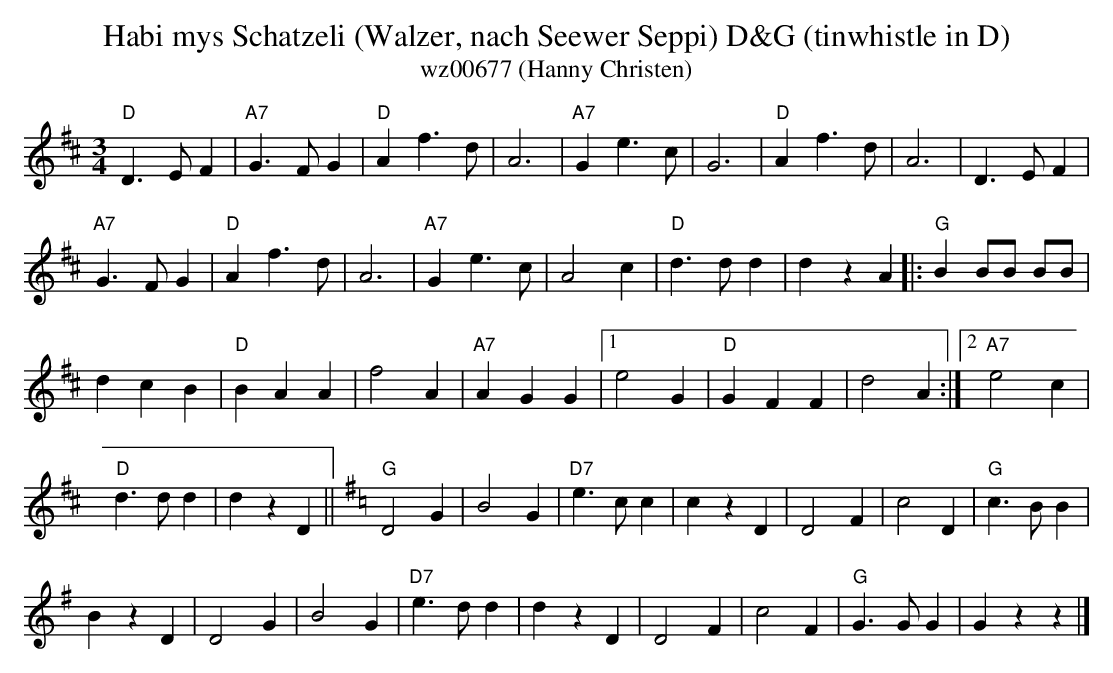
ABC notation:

X:1
T:Habi mys Schatzeli (Walzer, nach Seewer Seppi) D&G (tinwhistle in D)
T:wz00677 (Hanny Christen)
M:3/4
L:1/4
K:D %%MIDI gchordon
"D"D>EF | "A7"G>FG | "D"Af>d | A3 | "A7"G e>c | G3 | \
"D"Af>d | A3 | D>EF |
"A7"G>FG | "D"Af>d | A3 | \
"A7"Ge>c | A2c | "D"d>dd | dzA |: "G"BB/2B/2 B/2B/2 |
dcB | \
"D"BAA | f2A | "A7"AGG |1 e2G | "D"GFF | d2A :|2 \
"A7"e2c |
"D"d>dd | dzD || [K:G] "G"D2G | B2G | "D7"e>cc | \
czD | D2F | c2D | "G"c>BB |
BzD | D2G | \
B2G | "D7"e>dd | dzD | D2F | c2F | "G"G>GG | Gzz |]
